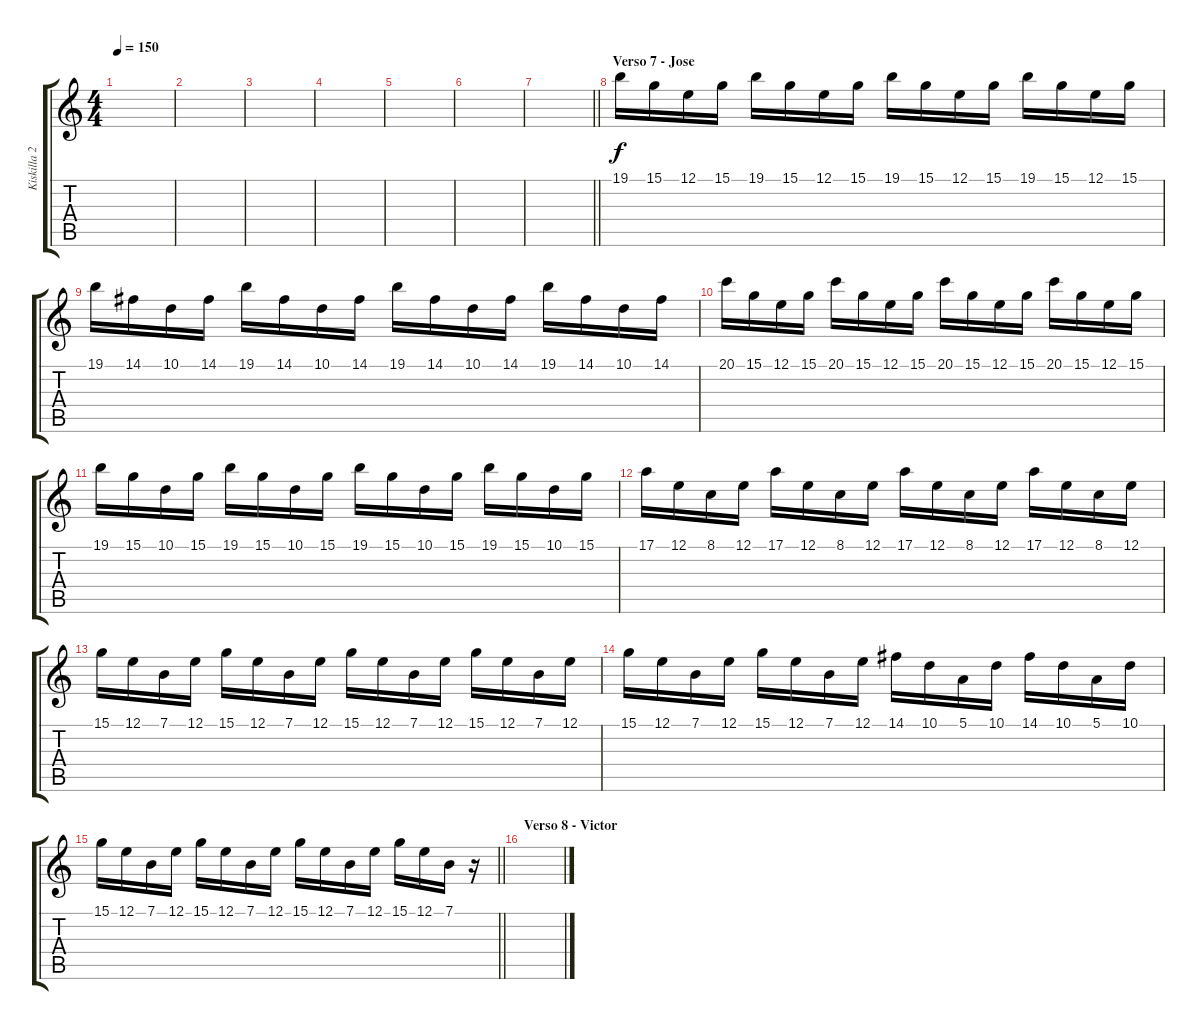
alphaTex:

\track ("Kiskilla 2" "Kiskilla 2") {instrument stringensemble1}
\staff {score tabs}
\tuning (E4 B3 G3 D3 A2 E2) {hide}
\ts (4 4)
\tempo 150
\clef g2
\ks c
|
|
|
|
|
|
\barLineRight lightlight
|
\section ("" "Verso 7 - Jose")
19.1.16 15.1.16 12.1.16 15.1.16 19.1.16 15.1.16 12.1.16 15.1.16 19.1.16 15.1.16 12.1.16 15.1.16 19.1.16 15.1.16 12.1.16 15.1.16 |
19.1.16 14.1.16 10.1.16 14.1.16 19.1.16 14.1.16 10.1.16 14.1.16 19.1.16 14.1.16 10.1.16 14.1.16 19.1.16 14.1.16 10.1.16 14.1.16 |
20.1.16 15.1.16 12.1.16 15.1.16 20.1.16 15.1.16 12.1.16 15.1.16 20.1.16 15.1.16 12.1.16 15.1.16 20.1.16 15.1.16 12.1.16 15.1.16 |
19.1.16 15.1.16 10.1.16 15.1.16 19.1.16 15.1.16 10.1.16 15.1.16 19.1.16 15.1.16 10.1.16 15.1.16 19.1.16 15.1.16 10.1.16 15.1.16 |
17.1.16 12.1.16 8.1.16 12.1.16 17.1.16 12.1.16 8.1.16 12.1.16 17.1.16 12.1.16 8.1.16 12.1.16 17.1.16 12.1.16 8.1.16 12.1.16 |
15.1.16 12.1.16 7.1.16 12.1.16 15.1.16 12.1.16 7.1.16 12.1.16 15.1.16 12.1.16 7.1.16 12.1.16 15.1.16 12.1.16 7.1.16 12.1.16 |
15.1.16 12.1.16 7.1.16 12.1.16 15.1.16 12.1.16 7.1.16 12.1.16 14.1.16 10.1.16 5.1.16 10.1.16 14.1.16 10.1.16 5.1.16 10.1.16 |
\barLineRight lightlight
15.1.16 12.1.16 7.1.16 12.1.16 15.1.16 12.1.16 7.1.16 12.1.16 15.1.16 12.1.16 7.1.16 12.1.16 15.1.16 12.1.16 7.1.16 r.16 |
\section ("" "Verso 8 - Victor")
